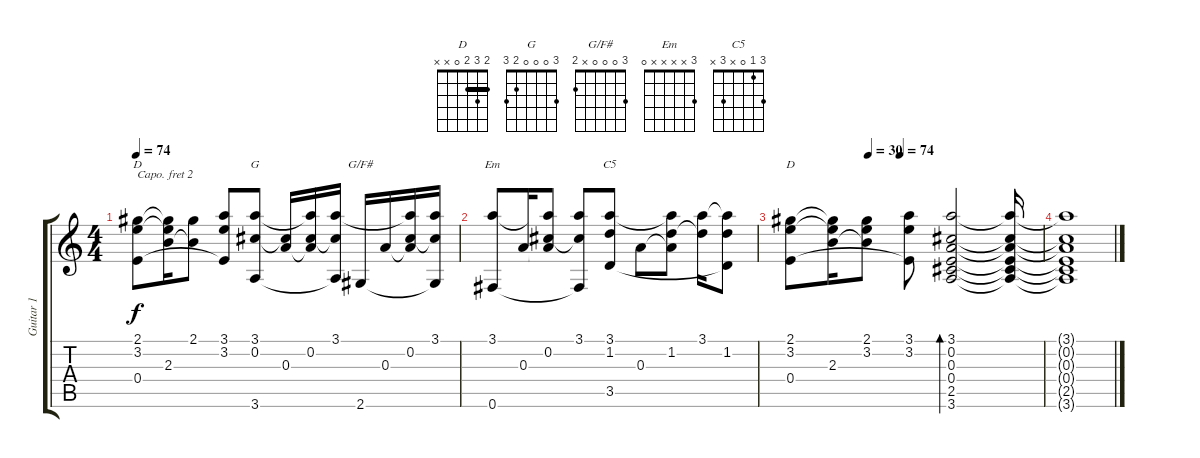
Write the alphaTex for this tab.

\track ("Guitar 1" "Guitar 1") {instrument acousticguitarsteel}
\staff {score tabs}
\capo 2
\tuning (E4 B3 G3 D3 A2 E2) {hide}
\chord ("D" 2 3 x 0 x x)
\chord ("G" 3 0 0 0 2 3)
\chord ("G/F#" 3 0 0 0 x 2)
\chord ("Em" 3 x x x x 0)
\chord ("C5" 3 1 0 x 3 x)
\chord ("D" 2 3 2 0 x x) {barre 2}
\ts (4 4)
\tempo 74
\clef g2
\ks c
(2.1 3.2 0.4).8{ch "D" dy f} (2.1{t} 3.2{t} 2.3).16 (2.1 2.3{t}).8 (3.1 3.2 0.4{t}).8 (3.1 0.2 3.6).8{ch "G"} (0.2{t} 0.3).16 (3.1{t} 0.2 0.3{t}).16 (3.1 0.2{t} 3.6{t}).16 2.6.16{ch "G/F#"} 0.3.16 (3.1{t} 0.2 0.3{t}).16 (3.1 0.2{t} 2.6{t}).16 |
(3.1 0.6).8{ch "Em"} 0.3.16 (3.1{t} 0.2 0.3{t}).8 (3.1 0.2{t} 0.6{t}).8 (3.1 1.2 3.5).8{ch "C5"} 0.3.8 (3.1{t} 1.2 0.3{t}).8 (3.1 1.2{t}).16 (3.1{t} 1.2 3.5{t}).8 |
\tempo (30 0.3125)
\tempo (74 0.4375)
(2.1 3.2 0.4).8{ch "D"} (2.1{t} 3.2{t} 2.3).16 (2.1 3.2 2.3{t}).8 (3.1 3.2 0.4{t}).8 (3.1 0.2 0.3 0.4 2.5 3.6).2{bd 240} (3.1{t} 0.2{t} 0.3{t} 0.4{t} 2.5{t} 3.6{t}).16 |
(3.1{t} 0.2{t} 0.3{t} 0.4{t} 2.5{t} 3.6{t}).1
